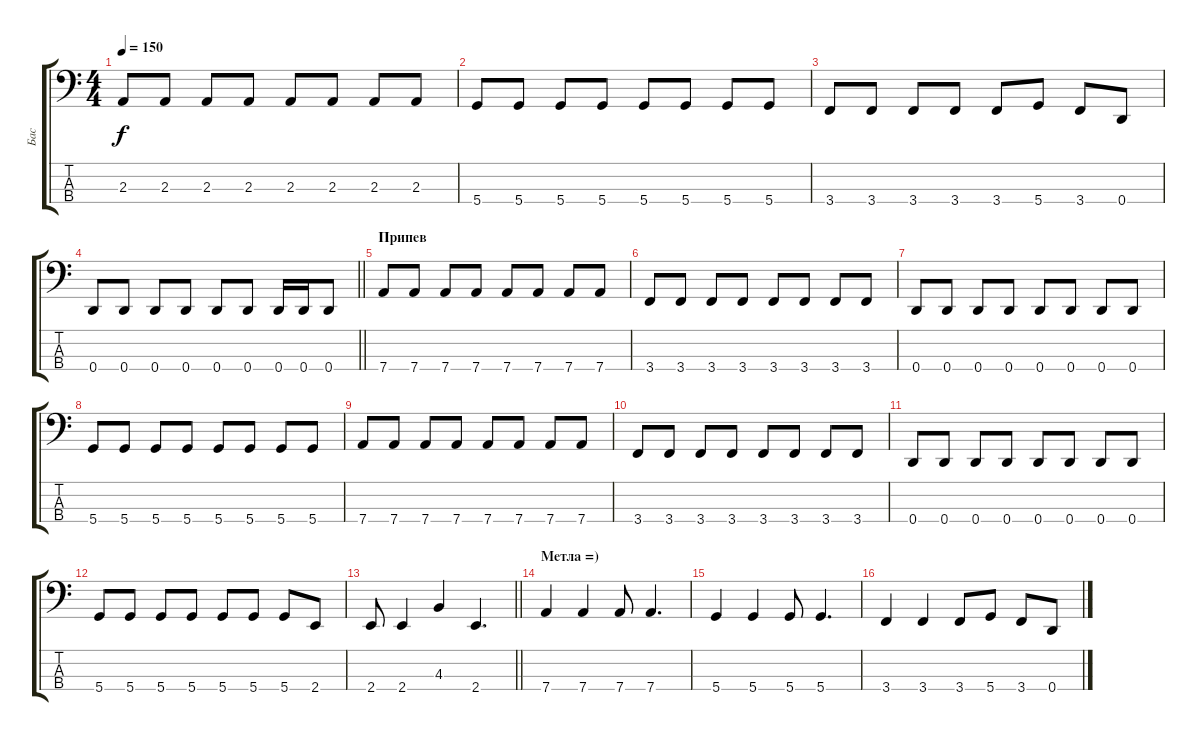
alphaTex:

\track ("Бас" "Бас") {instrument electricbassfinger}
\staff {score tabs}
\tuning (F2 C2 G1 D1) {hide}
\ts (4 4)
\tempo 150
\clef f4
\ks c
2.3.8{dy f} 2.3.8 2.3.8 2.3.8 2.3.8 2.3.8 2.3.8 2.3.8 |
5.4.8 5.4.8 5.4.8 5.4.8 5.4.8 5.4.8 5.4.8 5.4.8 |
3.4.8 3.4.8 3.4.8 3.4.8 3.4.8 5.4.8 3.4.8 0.4.8 |
\barLineRight lightlight
0.4.8 0.4.8 0.4.8 0.4.8 0.4.8 0.4.8 0.4.16 0.4.16 0.4.8 |
\section ("" "Припев")
7.4.8 7.4.8 7.4.8 7.4.8 7.4.8 7.4.8 7.4.8 7.4.8 |
3.4.8 3.4.8 3.4.8 3.4.8 3.4.8 3.4.8 3.4.8 3.4.8 |
0.4.8 0.4.8 0.4.8 0.4.8 0.4.8 0.4.8 0.4.8 0.4.8 |
5.4.8 5.4.8 5.4.8 5.4.8 5.4.8 5.4.8 5.4.8 5.4.8 |
7.4.8 7.4.8 7.4.8 7.4.8 7.4.8 7.4.8 7.4.8 7.4.8 |
3.4.8 3.4.8 3.4.8 3.4.8 3.4.8 3.4.8 3.4.8 3.4.8 |
0.4.8 0.4.8 0.4.8 0.4.8 0.4.8 0.4.8 0.4.8 0.4.8 |
5.4.8 5.4.8 5.4.8 5.4.8 5.4.8 5.4.8 5.4.8 2.4.8 |
\barLineRight lightlight
2.4.8 2.4.4 4.3.4 2.4.4{d} |
\section ("" "Метла =)")
7.4.4 7.4.4 7.4.8 7.4.4{d} |
5.4.4 5.4.4 5.4.8 5.4.4{d} |
3.4.4 3.4.4 3.4.8 5.4.8 3.4.8 0.4.8
